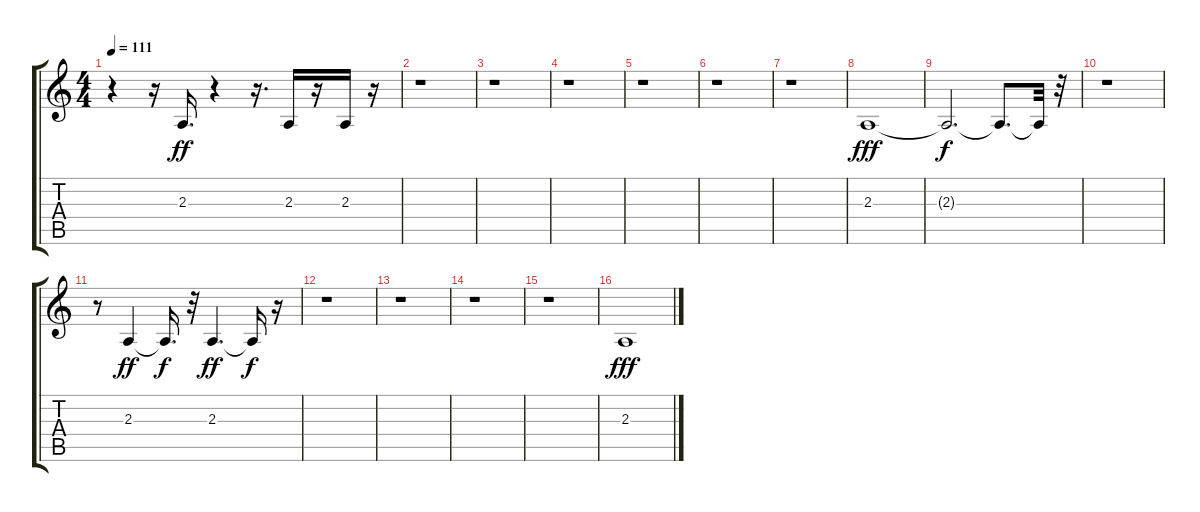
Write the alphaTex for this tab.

\track "" {instrument synthstrings1}
\staff {score tabs}
\tuning (E4 B3 G3 D3 A2 E2) {hide}
\ts (4 4)
\tempo 111
\clef g2
\ks c
r.4{dy ff} r.16 2.3.16{d} r.4 r.16{d} 2.3.16 r.16 2.3.16 r.16 |
r.1 |
r.1 |
r.1 |
r.1 |
r.1 |
r.1 |
2.3.1{dy fff} |
2.3{t}.2{d dy f} 2.3{t}.8{d} 2.3{t}.32 r.32 |
r.1 |
r.8 2.3.4{dy ff} 2.3{t}.16{d dy f} r.32 2.3.4{d dy ff} 2.3{t}.16{dy f} r.16 |
r.1 |
r.1 |
r.1 |
r.1 |
2.3.1{dy fff}
